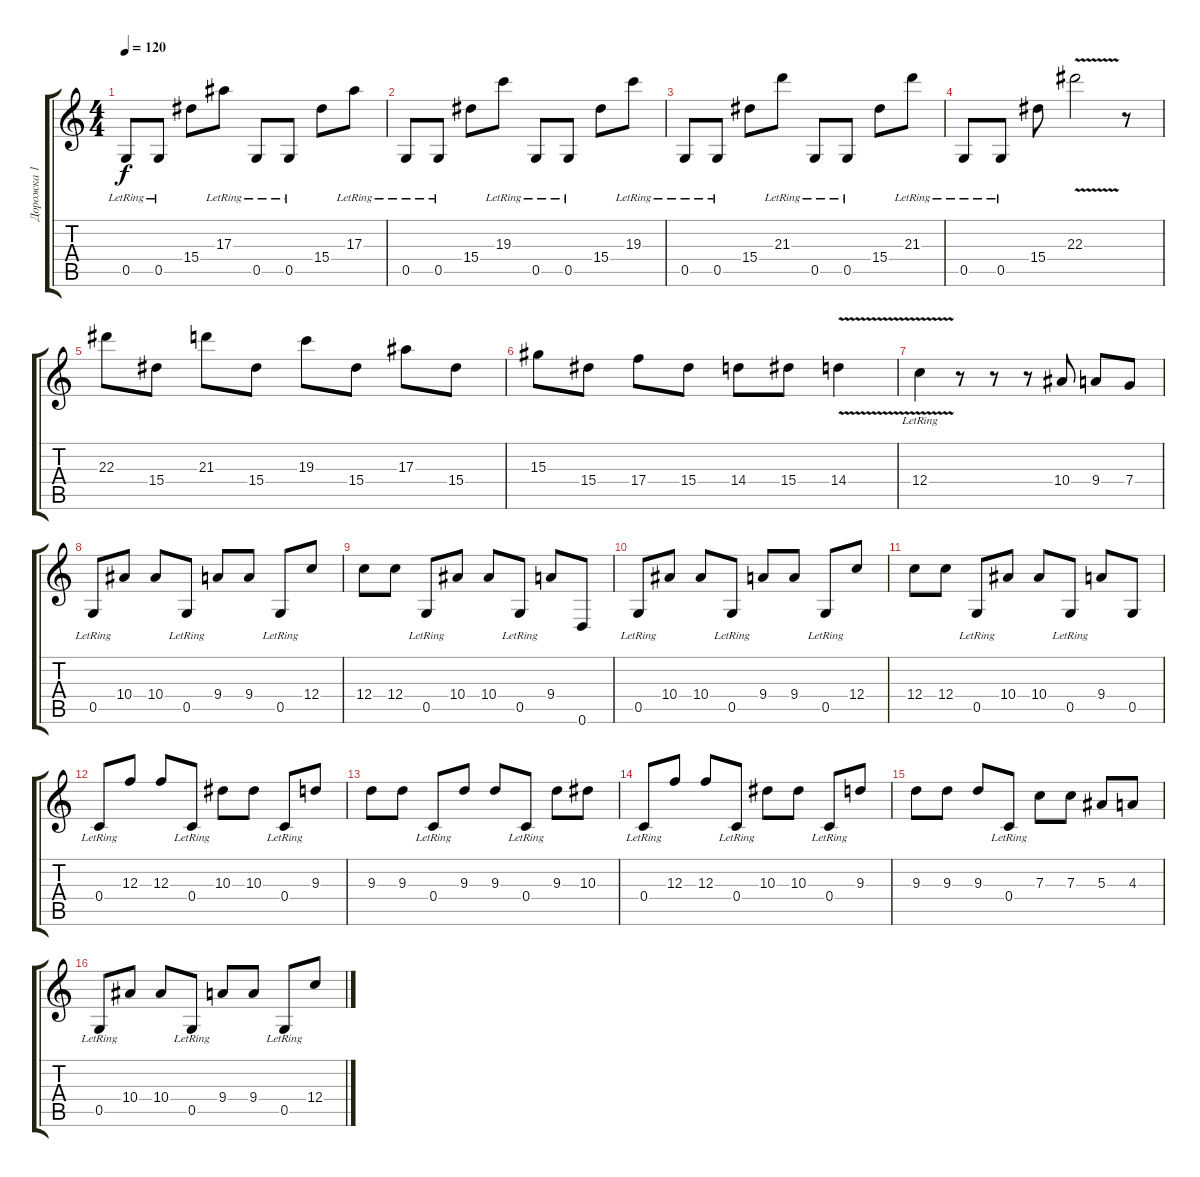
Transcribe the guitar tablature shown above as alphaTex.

\track ("Дорожка 1" "Дорожка 1") {instrument acousticguitarnylon}
\staff {score tabs}
\tuning (D4 A3 F3 C3 G2 D2) {hide}
\ts (4 4)
\tempo 120
\clef g2
\ks c
0.5{lr}.8{dy f} 0.5{lr}.8 15.4.8 17.3{lr}.8 0.5{lr}.8 0.5{lr}.8 15.4.8 17.3{lr}.8 |
0.5{lr}.8 0.5{lr}.8 15.4.8 19.3{lr}.8 0.5{lr}.8 0.5{lr}.8 15.4.8 19.3{lr}.8 |
0.5{lr}.8 0.5{lr}.8 15.4.8 21.3{lr}.8 0.5{lr}.8 0.5{lr}.8 15.4.8 21.3{lr}.8 |
0.5{lr}.8 0.5{lr}.8 15.4.8 22.3{v}.2 r.8 |
22.3.8 15.4.8 21.3.8 15.4.8 19.3.8 15.4.8 17.3.8 15.4.8 |
15.3.8 15.4.8 17.4.8 15.4.8 14.4.8 15.4.8 14.4{v}.4 |
12.4{v lr}.4 r.8 r.8 r.8 10.4.8 9.4.8 7.4.8 |
0.5{lr}.8 10.4.8 10.4.8 0.5{lr}.8 9.4.8 9.4.8 0.5{lr}.8 12.4.8 |
12.4.8 12.4.8 0.5{lr}.8 10.4.8 10.4.8 0.5{lr}.8 9.4.8 0.6.8 |
0.5{lr}.8 10.4.8 10.4.8 0.5{lr}.8 9.4.8 9.4.8 0.5{lr}.8 12.4.8 |
12.4.8 12.4.8 0.5{lr}.8 10.4.8 10.4.8 0.5{lr}.8 9.4.8 0.5.8 |
0.4{lr}.8 12.3.8 12.3.8 0.4{lr}.8 10.3.8 10.3.8 0.4{lr}.8 9.3.8 |
9.3.8 9.3.8 0.4{lr}.8 9.3.8 9.3.8 0.4{lr}.8 9.3.8 10.3.8 |
0.4{lr}.8 12.3.8 12.3.8 0.4{lr}.8 10.3.8 10.3.8 0.4{lr}.8 9.3.8 |
9.3.8 9.3.8 9.3.8 0.4{lr}.8 7.3.8 7.3.8 5.3.8 4.3.8 |
0.5{lr}.8 10.4.8 10.4.8 0.5{lr}.8 9.4.8 9.4.8 0.5{lr}.8 12.4.8
